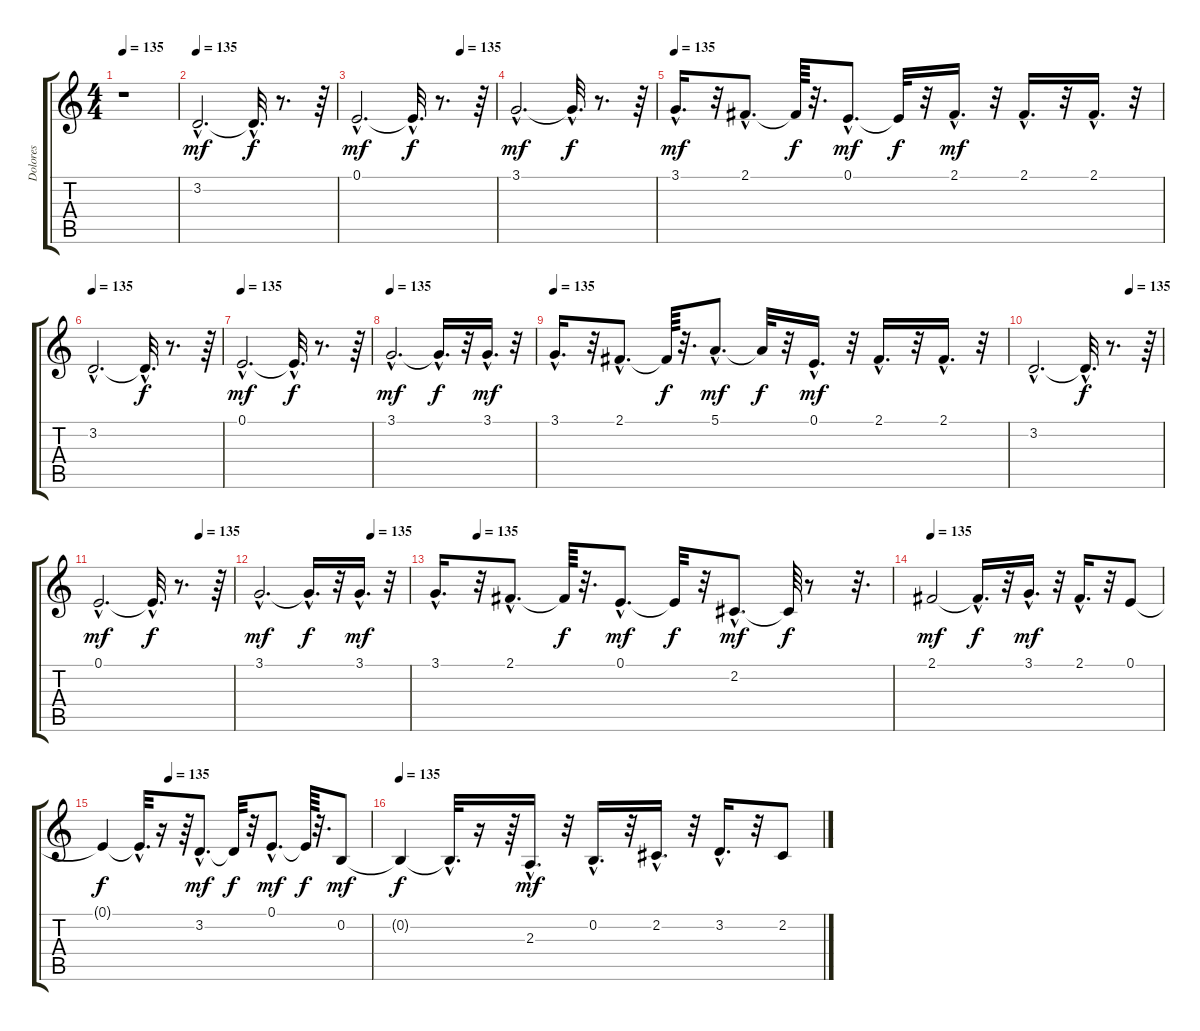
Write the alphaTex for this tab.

\track ("Dolores" "Dolores") {instrument panflute}
\staff {score tabs}
\tuning (E4 B3 G3 D3 A2 E2) {hide}
\ts (4 4)
\tempo 135
\clef g2
\ks c
r.1{dy f} |
\tempo 135
3.2{hac}.2{d dy mf} 3.2{hac t}.32{d dy f} r.8{d} r.64 |
\tempo (135 0.75)
0.1{hac}.2{d dy mf} 0.1{hac t}.32{d dy f} r.8{d} r.64 |
3.1{hac}.2{d dy mf} 3.1{hac t}.32{d dy f} r.8{d} r.64 |
\tempo 135
3.1{hac}.16{d dy mf} r.32 2.1{hac}.8{d} 2.1{t}.64{dy f} r.32{d} 0.1{hac}.8{d dy mf} 0.1{t}.32{dy f} r.32 2.1{hac}.16{d dy mf} r.32 2.1{hac}.16{d} r.32 2.1{hac}.16{d} r.32 |
\tempo 135
3.2{hac}.2{d} 3.2{hac t}.32{d dy f} r.8{d} r.64 |
\tempo 135
0.1{hac}.2{d dy mf} 0.1{hac t}.32{d dy f} r.8{d} r.64 |
\tempo 135
3.1{hac}.2{d dy mf} 3.1{hac t}.16{d dy f} r.32 3.1{hac}.16{d dy mf} r.32 |
\tempo 135
3.1{hac}.16{d} r.32 2.1{hac}.8{d} 2.1{t}.64{dy f} r.32{d} 5.1{hac}.8{d dy mf} 5.1{t}.32{dy f} r.32 0.1{hac}.16{d dy mf} r.32 2.1{hac}.16{d} r.32 2.1{hac}.16{d} r.32 |
\tempo (135 0.75)
3.2{hac}.2{d} 3.2{hac t}.32{d dy f} r.8{d} r.64 |
\tempo (135 0.75)
0.1{hac}.2{d dy mf} 0.1{hac t}.32{d dy f} r.8{d} r.64 |
\tempo (135 0.75)
3.1{hac}.2{d dy mf} 3.1{hac t}.16{d dy f} r.32 3.1{hac}.16{d dy mf} r.32 |
\tempo (135 0.09375)
3.1{hac}.16{d} r.32 2.1{hac}.8{d} 2.1{t}.64{dy f} r.32{d} 0.1{hac}.8{d dy mf} 0.1{t}.32{dy f} r.32 2.2{hac}.8{d dy mf} 2.2{t}.64{dy f} r.8 r.32{d} |
\tempo 135
2.1.2{dy mf} 2.1{hac t}.16{d dy f} r.32 3.1{hac}.16{d dy mf} r.32 2.1{hac}.16{d} r.32 0.1.8 |
\tempo (135 0.25)
0.1{t}.4{dy f} 0.1{hac t}.32{d} r.16 r.64 3.2{hac}.8{d dy mf} 3.2{t}.32{dy f} r.32 0.1{hac}.8{d dy mf} 0.1{t}.64{dy f} r.32{d} 0.2.8{dy mf} |
\tempo 135
0.2{t}.4{dy f} 0.2{hac t}.32{d} r.16 r.64 2.3{hac}.16{d dy mf} r.32 0.2{hac}.16{d} r.32 2.2{hac}.16{d} r.32 3.2{hac}.16{d} r.32 2.2.8
